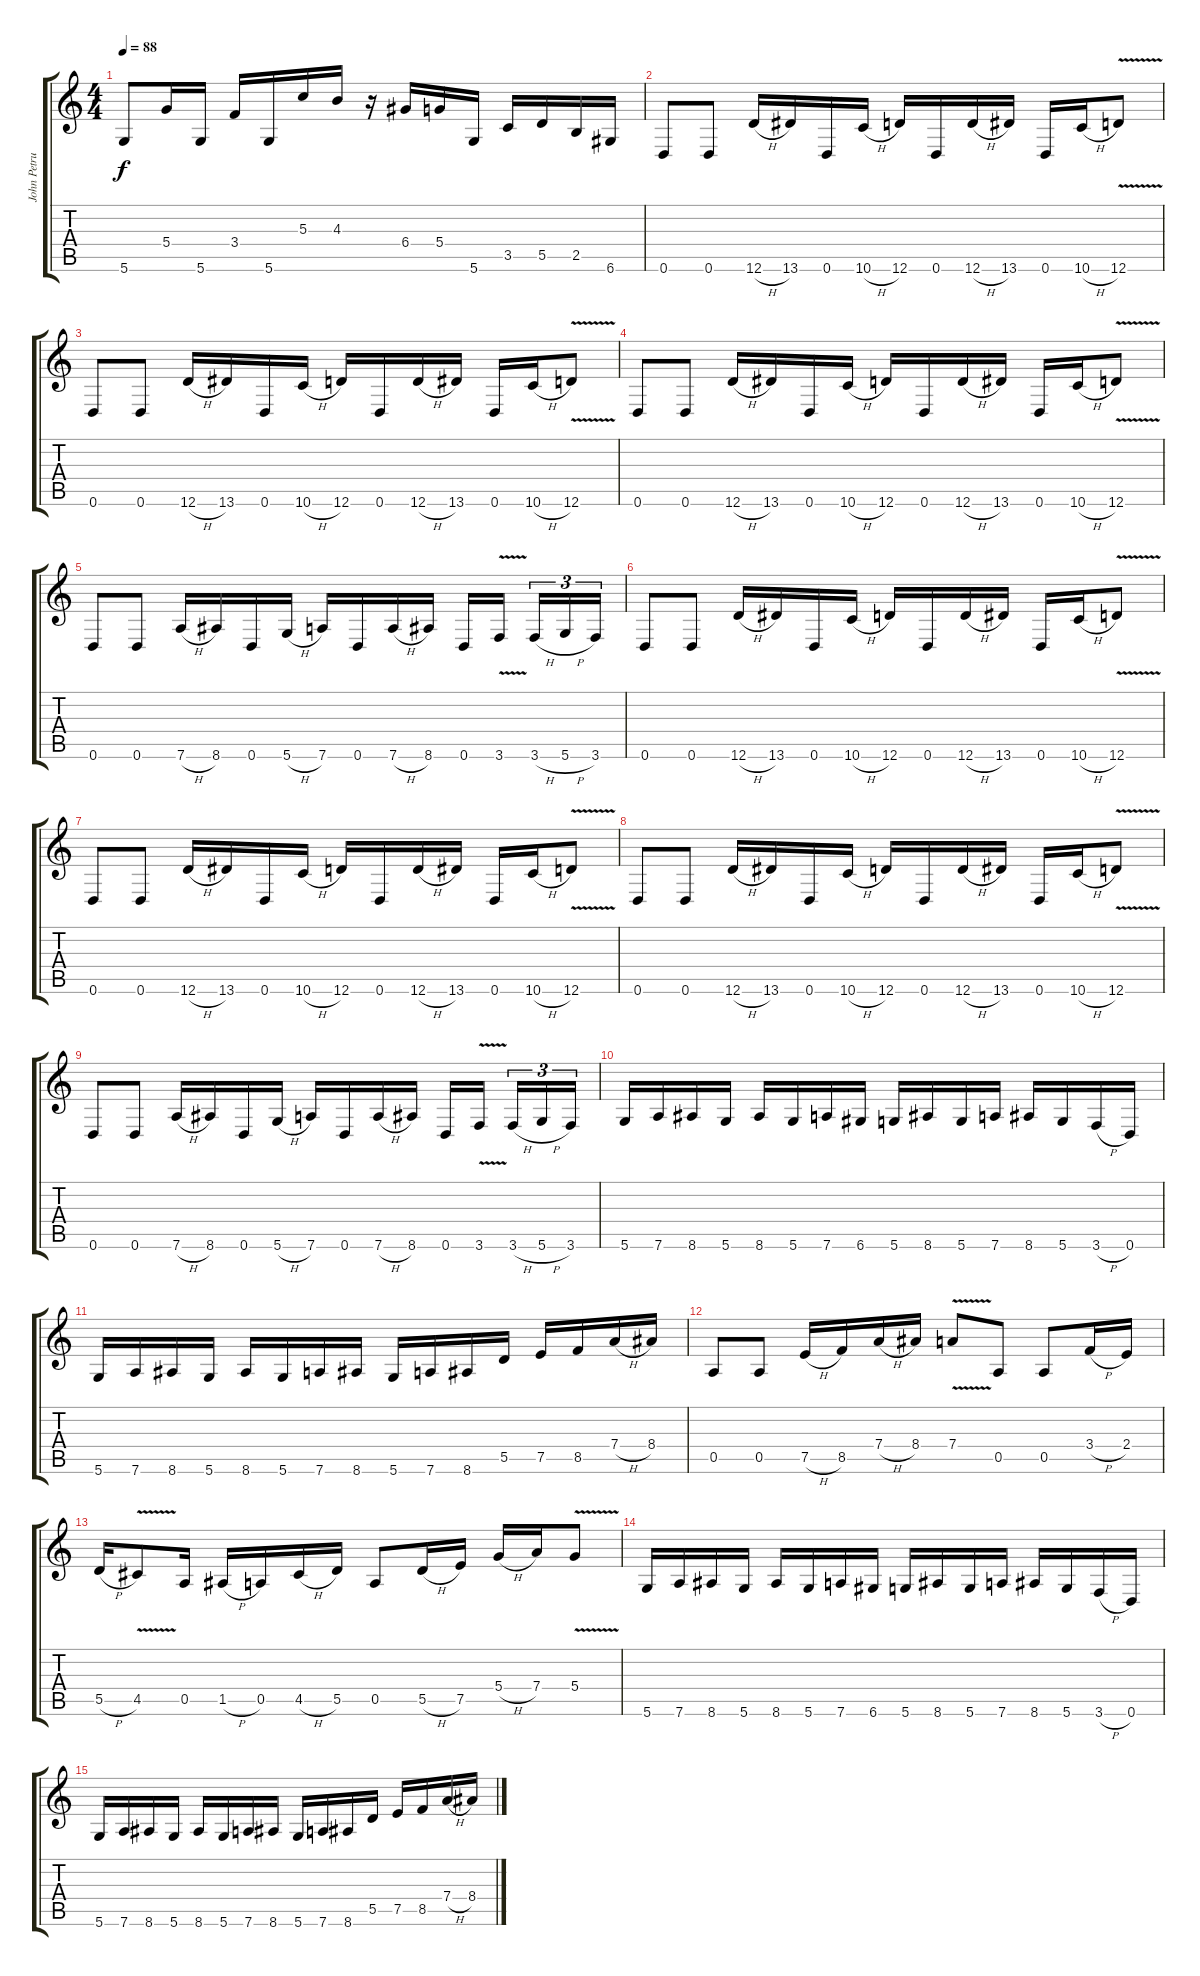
\track ("John Petrucci" "John Petru") {instrument distortionguitar}
\staff {score tabs}
\tuning (E4 B3 G3 D3 A2 D2) {hide}
\ts (4 4)
\tempo 88
\clef g2
\ks c
5.6.8{dy f} 5.4.16 5.6.16 3.4.16 5.6.16 5.3.16 4.3.16 r.16 6.4.16 5.4.16 5.6.16 3.5.16 5.5.16 2.5.16 6.6.16 |
0.6.8 0.6.8 12.6{h}.16 13.6.16 0.6.16 10.6{h}.16 12.6.16 0.6.16 12.6{h}.16 13.6.16 0.6.16 10.6{h}.16 12.6{v}.8 |
0.6.8 0.6.8 12.6{h}.16 13.6.16 0.6.16 10.6{h}.16 12.6.16 0.6.16 12.6{h}.16 13.6.16 0.6.16 10.6{h}.16 12.6{v}.8 |
0.6.8 0.6.8 12.6{h}.16 13.6.16 0.6.16 10.6{h}.16 12.6.16 0.6.16 12.6{h}.16 13.6.16 0.6.16 10.6{h}.16 12.6{v}.8 |
0.6.8 0.6.8 7.6{h}.16 8.6.16 0.6.16 5.6{h}.16 7.6.16 0.6.16 7.6{h}.16 8.6.16 0.6.16 3.6{v}.16 3.6{h}.16{tu (3 2)} 5.6{h}.16{tu (3 2)} 3.6.16{tu (3 2)} |
0.6.8 0.6.8 12.6{h}.16 13.6.16 0.6.16 10.6{h}.16 12.6.16 0.6.16 12.6{h}.16 13.6.16 0.6.16 10.6{h}.16 12.6{v}.8 |
0.6.8 0.6.8 12.6{h}.16 13.6.16 0.6.16 10.6{h}.16 12.6.16 0.6.16 12.6{h}.16 13.6.16 0.6.16 10.6{h}.16 12.6{v}.8 |
0.6.8 0.6.8 12.6{h}.16 13.6.16 0.6.16 10.6{h}.16 12.6.16 0.6.16 12.6{h}.16 13.6.16 0.6.16 10.6{h}.16 12.6{v}.8 |
0.6.8 0.6.8 7.6{h}.16 8.6.16 0.6.16 5.6{h}.16 7.6.16 0.6.16 7.6{h}.16 8.6.16 0.6.16 3.6{v}.16 3.6{h}.16{tu (3 2)} 5.6{h}.16{tu (3 2)} 3.6.16{tu (3 2)} |
5.6.16 7.6.16 8.6.16 5.6.16 8.6.16 5.6.16 7.6.16 6.6.16 5.6.16 8.6.16 5.6.16 7.6.16 8.6.16 5.6.16 3.6{h}.16 0.6.16 |
5.6.16 7.6.16 8.6.16 5.6.16 8.6.16 5.6.16 7.6.16 8.6.16 5.6.16 7.6.16 8.6.16 5.5.16 7.5.16 8.5.16 7.4{h}.16 8.4.16 |
0.5.8 0.5.8 7.5{h}.16 8.5.16 7.4{h}.16 8.4.16 7.4{v}.8 0.5.8 0.5.8 3.4{h}.16 2.4.16 |
5.5{h}.16 4.5{v}.8 0.5.16 1.5{h}.16 0.5.16 4.5{h}.16 5.5.16 0.5.8 5.5{h}.16 7.5.16 5.4{h}.16 7.4.16 5.4{v}.8 |
5.6.16 7.6.16 8.6.16 5.6.16 8.6.16 5.6.16 7.6.16 6.6.16 5.6.16 8.6.16 5.6.16 7.6.16 8.6.16 5.6.16 3.6{h}.16 0.6.16 |
5.6.16 7.6.16 8.6.16 5.6.16 8.6.16 5.6.16 7.6.16 8.6.16 5.6.16 7.6.16 8.6.16 5.5.16 7.5.16 8.5.16 7.4{h}.16 8.4.16
